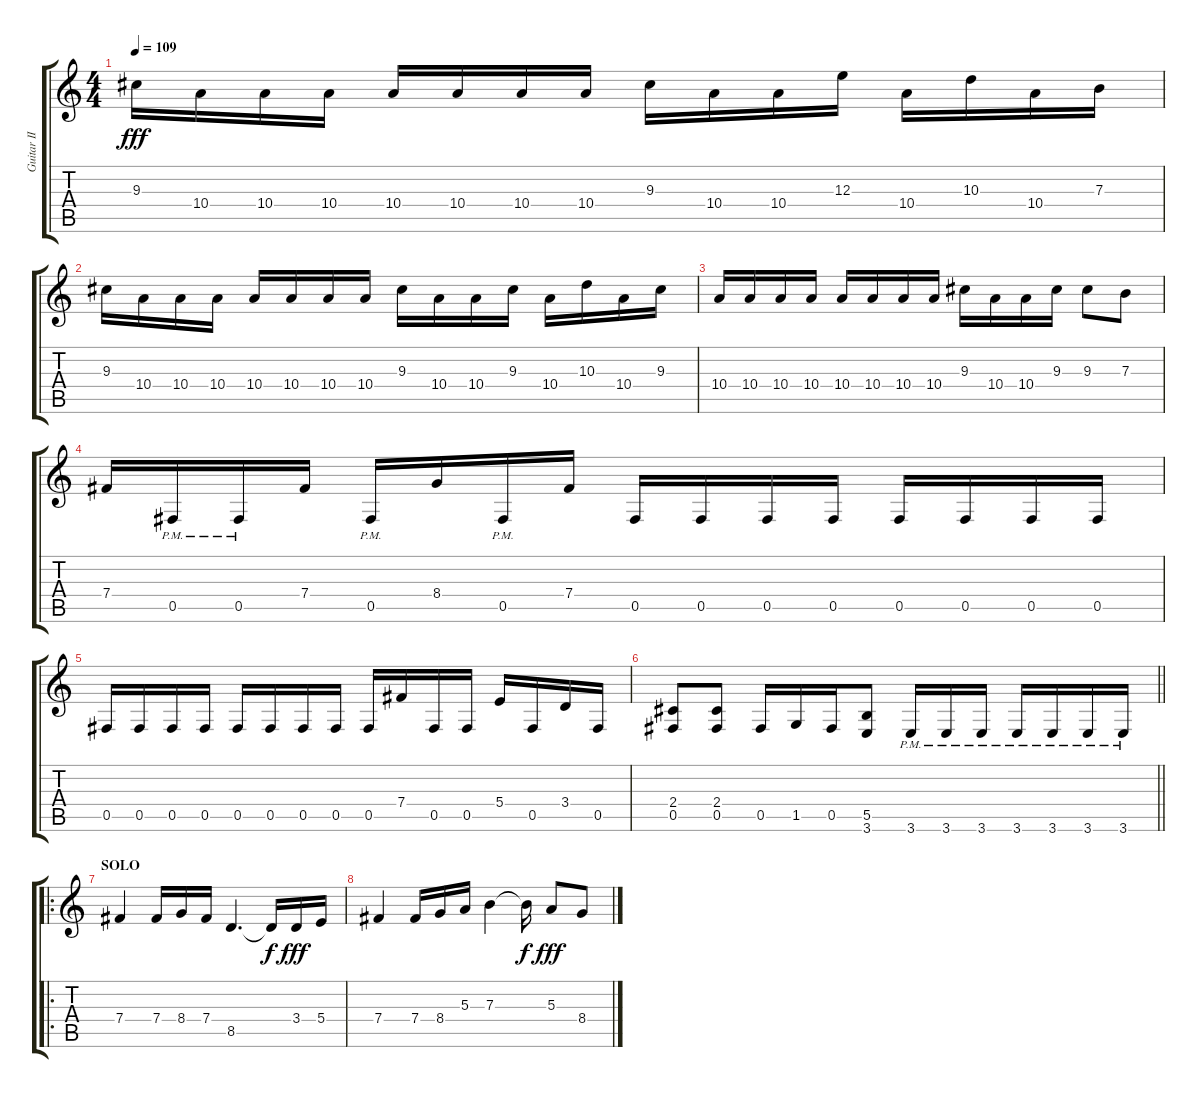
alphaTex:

\track ("Guitar II" "Guitar II") {instrument overdrivenguitar}
\staff {score tabs}
\tuning (Db4 Ab3 E3 B2 Gb2 Db2) {hide}
\ts (4 4)
\tempo 109
\clef g2
\ks c
9.3.16{dy fff} 10.4.16 10.4.16 10.4.16 10.4.16 10.4.16 10.4.16 10.4.16 9.3.16 10.4.16 10.4.16 12.3.16 10.4.16 10.3.16 10.4.16 7.3.16 |
9.3.16 10.4.16 10.4.16 10.4.16 10.4.16 10.4.16 10.4.16 10.4.16 9.3.16 10.4.16 10.4.16 9.3.16 10.4.16 10.3.16 10.4.16 9.3.16 |
10.4.16 10.4.16 10.4.16 10.4.16 10.4.16 10.4.16 10.4.16 10.4.16 9.3.16 10.4.16 10.4.16 9.3.16 9.3.8 7.3.8 |
7.4.16 0.5{pm}.16 0.5{pm}.16 7.4.16 0.5{pm}.16 8.4.16 0.5{pm}.16 7.4.16 0.5.16 0.5.16 0.5.16 0.5.16 0.5.16 0.5.16 0.5.16 0.5.16 |
0.5.16 0.5.16 0.5.16 0.5.16 0.5.16 0.5.16 0.5.16 0.5.16 0.5.16 7.4.16 0.5.16 0.5.16 5.4.16 0.5.16 3.4.16 0.5.16 |
\barLineRight lightlight
(2.4 0.5).8 (2.4 0.5).8 0.5.16 1.5.16 0.5.16 (5.5 3.6).8 3.6{pm}.16 3.6{pm}.16 3.6{pm}.16 3.6{pm}.16 3.6{pm}.16 3.6{pm}.16 3.6{pm}.16 |
\ro
\section ("" "SOLO")
7.4.4 7.4.16 8.4.16 7.4.16 8.5.4{d} 8.5{t}.16{dy f} 3.4.16{dy fff} 5.4.16 |
7.4.4 7.4.16 8.4.16 5.3.16 7.3.4 7.3{t}.16{dy f} 5.3.8{dy fff} 8.4.8
